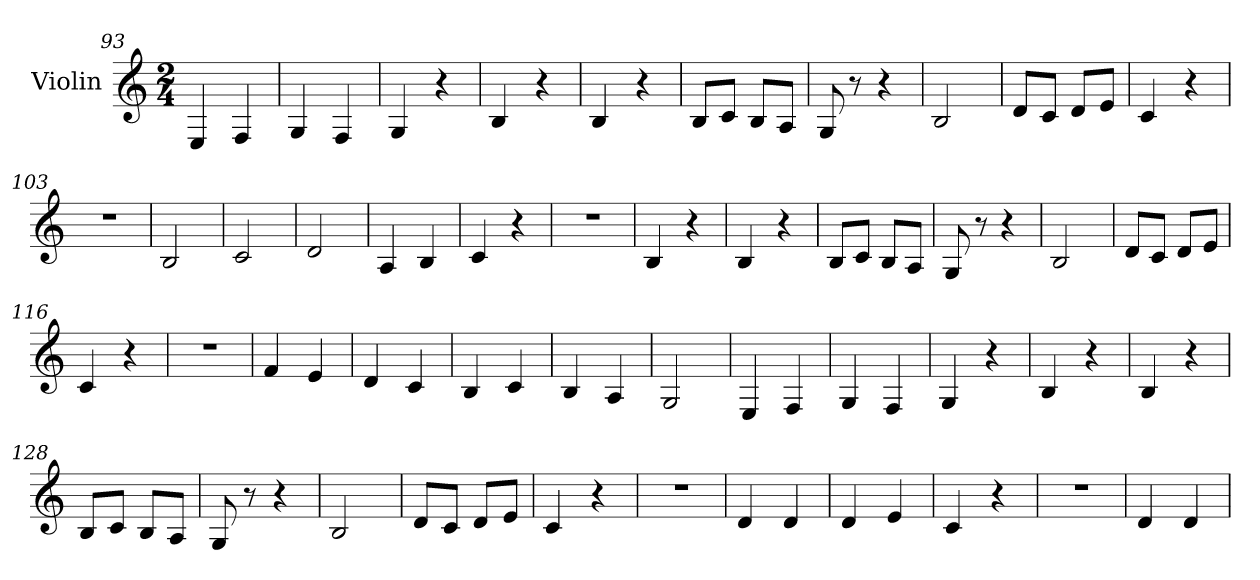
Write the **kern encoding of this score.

**kern
*part1
*staff1
*I"Violin
*clefG2
*k[]
*M2/4
=93
4E/
4F/
=94
4G/
4F/
=95
4G/
4r
=96
4B/
4r
=97
4B/
4r
=98
8B/L
8c/J
8B/L
8A/J
!!LO:PB:g=z
=99
8G/
8r
4r
=100
2B/
=101
8d/L
8c/J
8d/L
8e/J
=102
4c/
4r
=103
2r
=104
2B/
=105
2c/
=106
2d/
=107
4A/
4B/
=108
4c/
4r
=109
2r
!!LO:LB:g=z
=110
4B/
4r
=111
4B/
4r
=112
8B/L
8c/J
8B/L
8A/J
=113
8G/
8r
4r
=114
2B/
=115
8d/L
8c/J
8d/L
8e/J
=116
4c/
4r
=117
2r
=118
4f/
4e/
=119
4d/
4c/
!!LO:LB:g=z
=120
4B/
4c/
=121
4B/
4A/
=122
2G/
=123
4E/
4F/
=124
4G/
4F/
=125
4G/
4r
=126
4B/
4r
=127
4B/
4r
=128
8B/L
8c/J
8B/L
8A/J
=129
8G/
8r
4r
!!LO:LB:g=z
=130
2B/
=131
8d/L
8c/J
8d/L
8e/J
=132
4c/
4r
=133
2r
=134
4d/
4d/
=135
4d/
4e/
=136
4c/
4r
=137
2r
=138
4d/
4d/
=
*-
